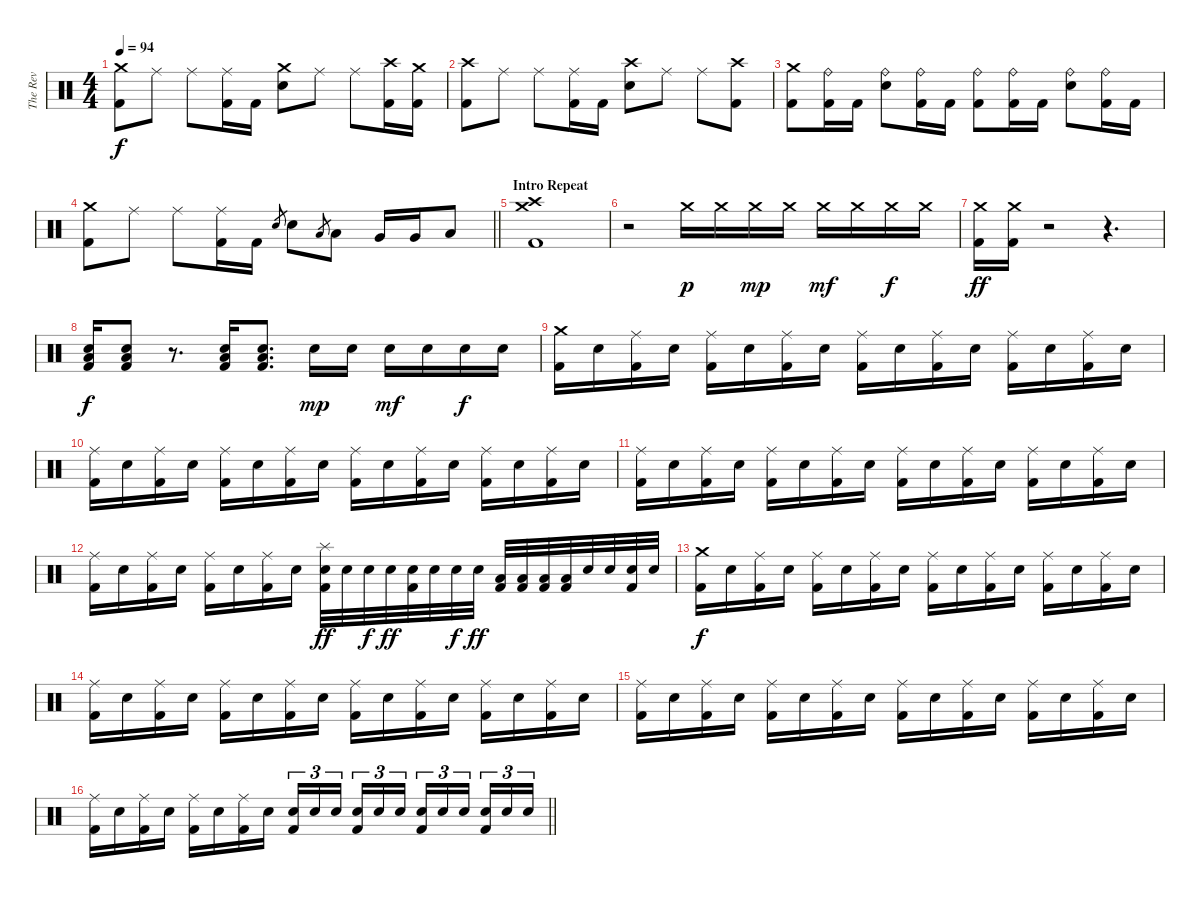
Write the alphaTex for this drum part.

\track ("The Rev" "The Rev") {instrument percussion}
\staff {score}
\articulation defaults
\ts (4 4)
\tempo 94
\clef neutral
\ks c
("Crash medium (hit)" "Kick (hit) 2").8{dy f} "Ride (middle)".8 "Ride (middle)".8 ("Ride (middle)" "Kick (hit) 2").16 "Kick (hit) 2".16 ("Crash medium (hit)" "Electric Snare (hit)").8 "Ride (middle)".8 "Ride (middle)".8 ("Crash high (hit)" "Kick (hit) 2").16 ("Crash medium (hit)" "Kick (hit) 2").16 |
("Crash high (hit)" "Kick (hit) 2").8 "Ride (middle)".8 "Ride (middle)".8 ("Ride (middle)" "Kick (hit) 2").16 "Kick (hit) 2".16 ("Crash high (hit)" "Electric Snare (hit)").8 "Ride (middle)".8 "Ride (middle)".8 ("Crash high (hit)" "Kick (hit) 2").8 |
("Crash medium (hit)" "Kick (hit) 2").8 ("Ride (bell)" "Kick (hit) 2").16 "Kick (hit) 2".16 ("Ride (bell)" "Electric Snare (hit)").8 ("Ride (bell)" "Kick (hit) 2").16 "Kick (hit) 2".16 ("Ride (bell)" "Kick (hit) 2").8 ("Ride (bell)" "Kick (hit) 2").16 "Kick (hit) 2".16 ("Ride (bell)" "Electric Snare (hit)").8 ("Ride (bell)" "Kick (hit) 2").16 "Kick (hit) 2".16 |
\barLineRight lightlight
("Crash medium (hit)" "Kick (hit) 2").8 "Ride (middle)".8 "Ride (middle)".8 ("Ride (middle)" "Kick (hit) 2").16 "Kick (hit) 2".16 "Electric Snare (hit)".8{gr} "Electric Snare (hit)".8 "Low Tom (hit)".8{gr} "Low Tom (hit)".8 "Very Low Tom (hit)".16 "Very Low Tom (hit)".16 "Low Floor Tom (hit)".8 |
\section ("" "Intro Repeat")
("Crash medium (hit)" "Crash high (hit)" "Kick (hit) 2").1 |
r.2 "Crash medium (hit)".16{dy p} "Crash medium (hit)".16 "Crash medium (hit)".16{dy mp} "Crash medium (hit)".16 "Crash medium (hit)".16{dy mf} "Crash medium (hit)".16 "Crash medium (hit)".16{dy f} "Crash medium (hit)".16 |
("Crash medium (hit)" "Kick (hit) 2").16{dy ff} ("Crash medium (hit)" "Kick (hit) 2").16 r.2 r.4{d} |
("Low Floor Tom (hit)" "Electric Snare (hit)" "Kick (hit) 2").16{dy f} ("Low Floor Tom (hit)" "Electric Snare (hit)" "Kick (hit) 2").8 r.8{d} ("Low Floor Tom (hit)" "Electric Snare (hit)" "Kick (hit) 2").16 ("Low Floor Tom (hit)" "Electric Snare (hit)" "Kick (hit) 2").8{d} "Electric Snare (hit)".16{dy mp} "Electric Snare (hit)".16 "Electric Snare (hit)".16{dy mf} "Electric Snare (hit)".16 "Electric Snare (hit)".16{dy f} "Electric Snare (hit)".16 |
("Crash medium (hit)" "Kick (hit) 2").16 "Electric Snare (hit)".16 ("Ride (middle)" "Kick (hit) 2").16 "Electric Snare (hit)".16 ("Ride (middle)" "Kick (hit) 2").16 "Electric Snare (hit)".16 ("Ride (middle)" "Kick (hit) 2").16 "Electric Snare (hit)".16 ("Ride (middle)" "Kick (hit) 2").16 "Electric Snare (hit)".16 ("Ride (middle)" "Kick (hit) 2").16 "Electric Snare (hit)".16 ("Ride (middle)" "Kick (hit) 2").16 "Electric Snare (hit)".16 ("Ride (middle)" "Kick (hit) 2").16 "Electric Snare (hit)".16 |
("Ride (middle)" "Kick (hit) 2").16 "Electric Snare (hit)".16 ("Ride (middle)" "Kick (hit) 2").16 "Electric Snare (hit)".16 ("Ride (middle)" "Kick (hit) 2").16 "Electric Snare (hit)".16 ("Ride (middle)" "Kick (hit) 2").16 "Electric Snare (hit)".16 ("Ride (middle)" "Kick (hit) 2").16 "Electric Snare (hit)".16 ("Ride (middle)" "Kick (hit) 2").16 "Electric Snare (hit)".16 ("Ride (middle)" "Kick (hit) 2").16 "Electric Snare (hit)".16 ("Ride (middle)" "Kick (hit) 2").16 "Electric Snare (hit)".16 |
("Ride (middle)" "Kick (hit) 2").16 "Electric Snare (hit)".16 ("Ride (middle)" "Kick (hit) 2").16 "Electric Snare (hit)".16 ("Ride (middle)" "Kick (hit) 2").16 "Electric Snare (hit)".16 ("Ride (middle)" "Kick (hit) 2").16 "Electric Snare (hit)".16 ("Ride (middle)" "Kick (hit) 2").16 "Electric Snare (hit)".16 ("Ride (middle)" "Kick (hit) 2").16 "Electric Snare (hit)".16 ("Ride (middle)" "Kick (hit) 2").16 "Electric Snare (hit)".16 ("Ride (middle)" "Kick (hit) 2").16 "Electric Snare (hit)".16 |
("Ride (middle)" "Kick (hit) 2").16 "Electric Snare (hit)".16 ("Ride (middle)" "Kick (hit) 2").16 "Electric Snare (hit)".16 ("Ride (middle)" "Kick (hit) 2").16 "Electric Snare (hit)".16 ("Ride (middle)" "Kick (hit) 2").16 "Electric Snare (hit)".16 ("Splash (hit)" "Electric Snare (hit)" "Kick (hit) 2").32{dy ff} "Electric Snare (hit)".32 "Electric Snare (hit)".32{dy f} "Electric Snare (hit)".32{dy ff} ("Electric Snare (hit)" "Kick (hit) 2").32 "Electric Snare (hit)".32 "Electric Snare (hit)".32{dy f} "Electric Snare (hit)".32{dy ff} ("Low Tom (hit)" "Kick (hit) 2").32 ("Low Tom (hit)" "Kick (hit) 2").32 ("Low Tom (hit)" "Kick (hit) 2").32 ("Low Tom (hit)" "Kick (hit) 2").32 "Electric Snare (hit)".32 "Electric Snare (hit)".32 ("Electric Snare (hit)" "Kick (hit) 2").32 "Electric Snare (hit)".32 |
("Crash medium (hit)" "Kick (hit) 2").16{dy f} "Electric Snare (hit)".16 ("Ride (middle)" "Kick (hit) 2").16 "Electric Snare (hit)".16 ("Ride (middle)" "Kick (hit) 2").16 "Electric Snare (hit)".16 ("Ride (middle)" "Kick (hit) 2").16 "Electric Snare (hit)".16 ("Ride (middle)" "Kick (hit) 2").16 "Electric Snare (hit)".16 ("Ride (middle)" "Kick (hit) 2").16 "Electric Snare (hit)".16 ("Ride (middle)" "Kick (hit) 2").16 "Electric Snare (hit)".16 ("Ride (middle)" "Kick (hit) 2").16 "Electric Snare (hit)".16 |
("Ride (middle)" "Kick (hit) 2").16 "Electric Snare (hit)".16 ("Ride (middle)" "Kick (hit) 2").16 "Electric Snare (hit)".16 ("Ride (middle)" "Kick (hit) 2").16 "Electric Snare (hit)".16 ("Ride (middle)" "Kick (hit) 2").16 "Electric Snare (hit)".16 ("Ride (middle)" "Kick (hit) 2").16 "Electric Snare (hit)".16 ("Ride (middle)" "Kick (hit) 2").16 "Electric Snare (hit)".16 ("Ride (middle)" "Kick (hit) 2").16 "Electric Snare (hit)".16 ("Ride (middle)" "Kick (hit) 2").16 "Electric Snare (hit)".16 |
("Ride (middle)" "Kick (hit) 2").16 "Electric Snare (hit)".16 ("Ride (middle)" "Kick (hit) 2").16 "Electric Snare (hit)".16 ("Ride (middle)" "Kick (hit) 2").16 "Electric Snare (hit)".16 ("Ride (middle)" "Kick (hit) 2").16 "Electric Snare (hit)".16 ("Ride (middle)" "Kick (hit) 2").16 "Electric Snare (hit)".16 ("Ride (middle)" "Kick (hit) 2").16 "Electric Snare (hit)".16 ("Ride (middle)" "Kick (hit) 2").16 "Electric Snare (hit)".16 ("Ride (middle)" "Kick (hit) 2").16 "Electric Snare (hit)".16 |
\barLineRight lightlight
("Ride (middle)" "Kick (hit) 2").16 "Electric Snare (hit)".16 ("Ride (middle)" "Kick (hit) 2").16 "Electric Snare (hit)".16 ("Ride (middle)" "Kick (hit) 2").16 "Electric Snare (hit)".16 ("Ride (middle)" "Kick (hit) 2").16 "Electric Snare (hit)".16 ("Electric Snare (hit)" "Kick (hit) 2").16{tu (3 2)} "Electric Snare (hit)".16{tu (3 2)} "Electric Snare (hit)".16{tu (3 2) beam splitsecondary} ("Electric Snare (hit)" "Kick (hit) 2").16{tu (3 2)} "Electric Snare (hit)".16{tu (3 2)} "Electric Snare (hit)".16{tu (3 2)} ("Electric Snare (hit)" "Kick (hit) 2").16{tu (3 2)} "Electric Snare (hit)".16{tu (3 2)} "Electric Snare (hit)".16{tu (3 2) beam splitsecondary} ("Electric Snare (hit)" "Kick (hit) 2").16{tu (3 2)} "Electric Snare (hit)".16{tu (3 2)} "Electric Snare (hit)".16{tu (3 2)}
